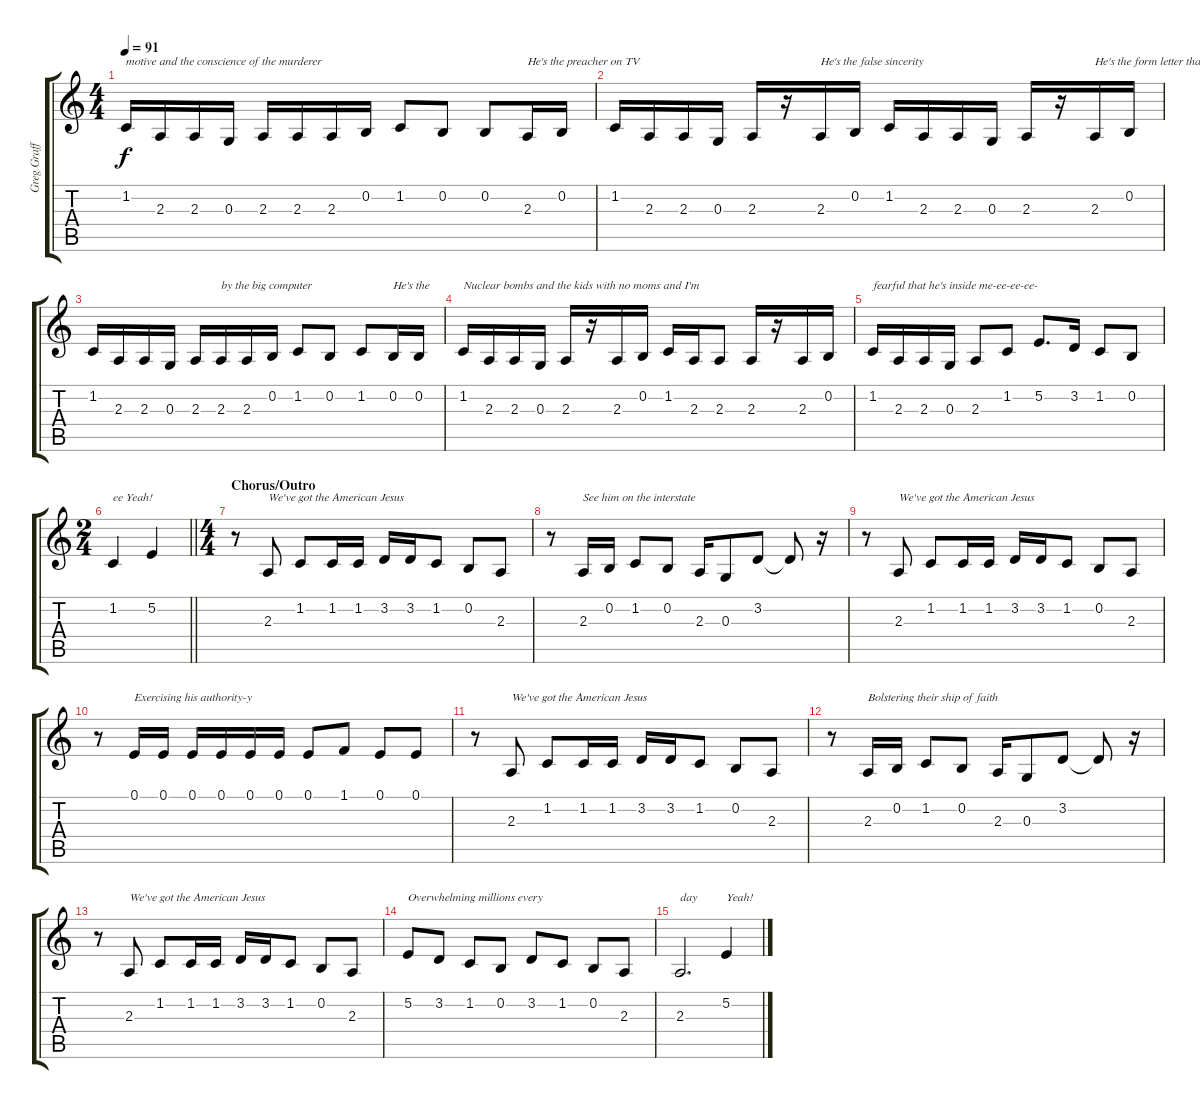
\track ("Greg Graffin (Vocals)" "Greg Graff") {instrument oboe}
\staff {score tabs}
\tuning (E4 B3 G3 D3 A2 E2) {hide}
\ts (4 4)
\tempo 91
\clef g2
\ks c
1.2.16{txt "motive and the conscience of the murderer" dy f} 2.3.16 2.3.16 0.3.16 2.3.16 2.3.16 2.3.16 0.2.16 1.2.8 0.2.8 0.2.8 2.3.16{txt "He's the preacher on TV"} 0.2.16 |
1.2.16 2.3.16 2.3.16 0.3.16 2.3.16 r.16 2.3.16{txt "He's the false sincerity"} 0.2.16 1.2.16 2.3.16 2.3.16 0.3.16 2.3.16 r.16 2.3.16{txt "He's the form letter that's written"} 0.2.16 |
1.2.16 2.3.16 2.3.16 0.3.16 2.3.16 2.3.16{txt "by the big computer"} 2.3.16 0.2.16 1.2.8 0.2.8 1.2.8 0.2.16{txt "He's the"} 0.2.16 |
1.2.16{txt "Nuclear bombs and the kids with no moms and I'm"} 2.3.16 2.3.16 0.3.16 2.3.16 r.16 2.3.16 0.2.16 1.2.16 2.3.16 2.3.8 2.3.16 r.16 2.3.16 0.2.16 |
1.2.16{txt "fearful that he's inside me-ee-ee-ee-"} 2.3.16 2.3.16 0.3.16 2.3.8 1.2.8 5.2.8{d} 3.2.16 1.2.8 0.2.8 |
\ts (2 4)
\barLineRight lightlight
1.2.4{txt "ee Yeah!"} 5.2.4 |
\ts (4 4)
\section ("" "Chorus/Outro")
r.8 2.3.8{txt "We've got the American Jesus"} 1.2.8 1.2.16 1.2.16 3.2.16 3.2.16 1.2.8 0.2.8 2.3.8 |
r.8 2.3.16{txt "See him on the interstate"} 0.2.16 1.2.8 0.2.8 2.3.16 0.3.8 3.2.8 3.2{t}.8 r.16 |
r.8 2.3.8{txt "We've got the American Jesus"} 1.2.8 1.2.16 1.2.16 3.2.16 3.2.16 1.2.8 0.2.8 2.3.8 |
r.8 0.1.16{txt "Exercising his authority-y"} 0.1.16 0.1.16 0.1.16 0.1.16 0.1.16 0.1.8 1.1.8 0.1.8 0.1.8 |
r.8 2.3.8{txt "We've got the American Jesus"} 1.2.8 1.2.16 1.2.16 3.2.16 3.2.16 1.2.8 0.2.8 2.3.8 |
r.8 2.3.16{txt "Bolstering their ship of faith"} 0.2.16 1.2.8 0.2.8 2.3.16 0.3.8 3.2.8 3.2{t}.8 r.16 |
r.8 2.3.8{txt "We've got the American Jesus"} 1.2.8 1.2.16 1.2.16 3.2.16 3.2.16 1.2.8 0.2.8 2.3.8 |
5.2.8{txt "Overwhelming millions every"} 3.2.8 1.2.8 0.2.8 3.2.8 1.2.8 0.2.8 2.3.8 |
2.3.2{d txt "day"} 5.2.4{txt "Yeah!"}
